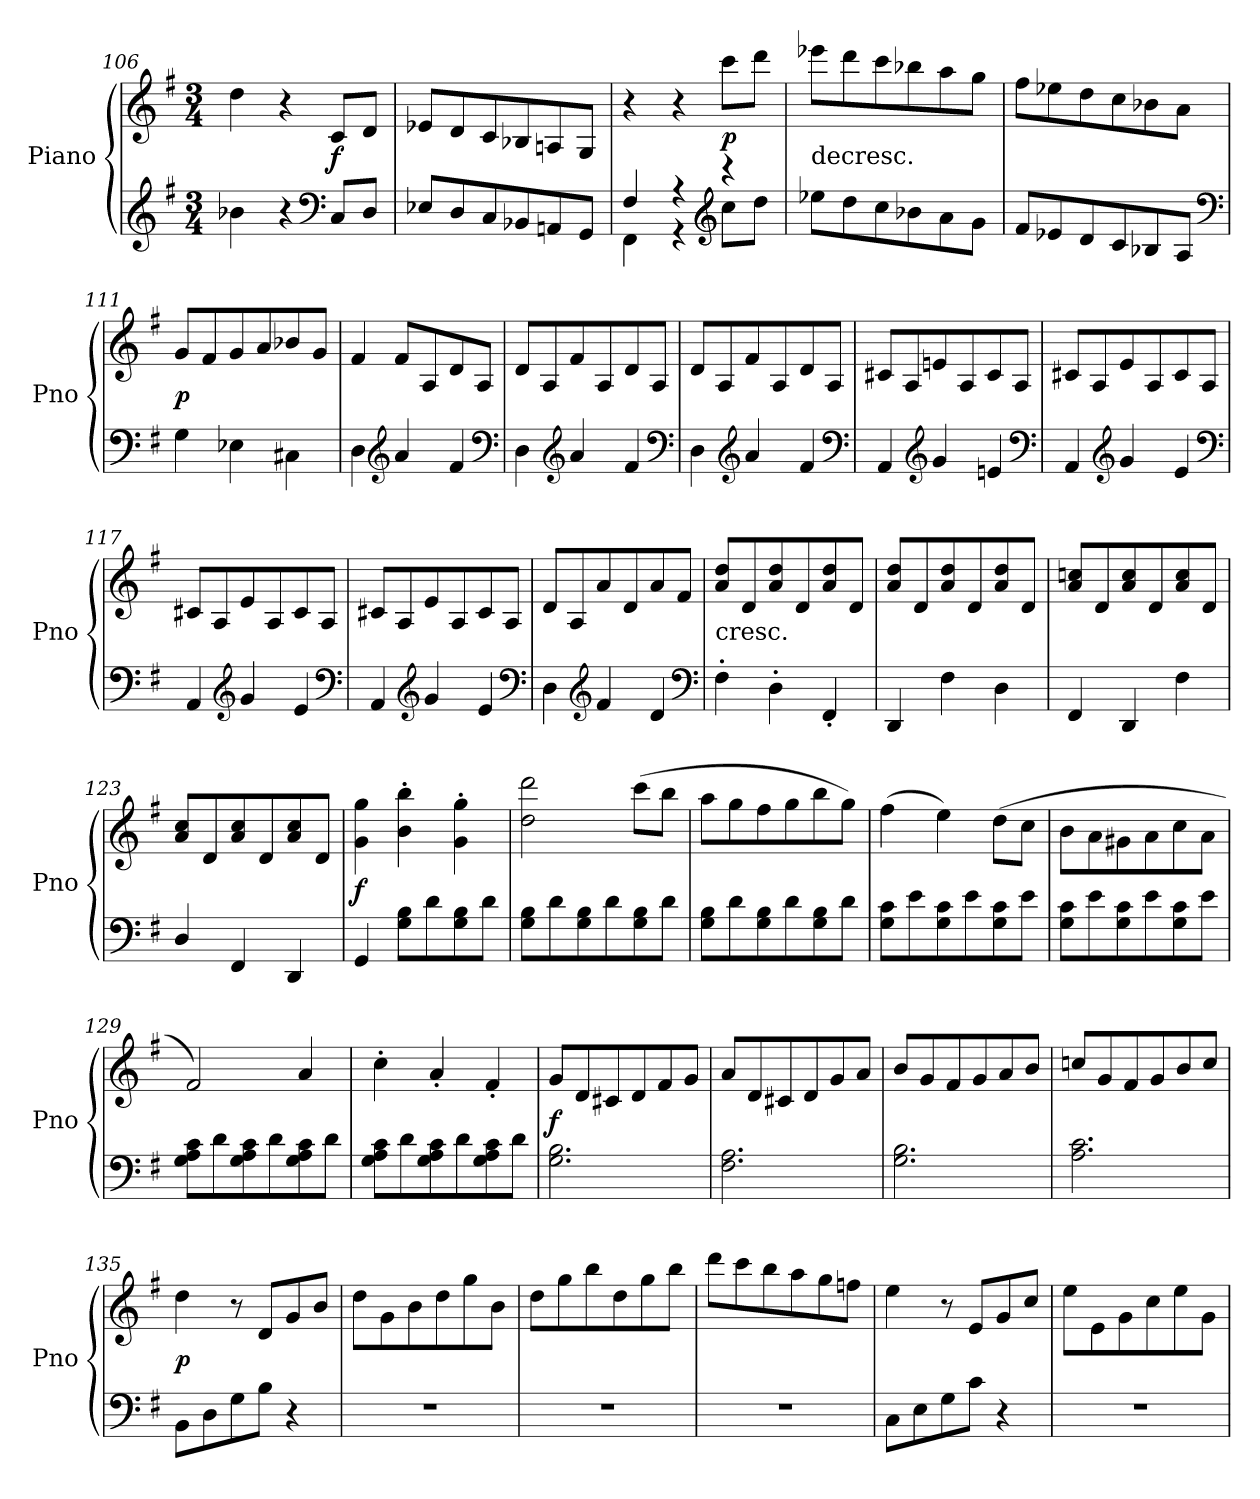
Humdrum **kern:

**kern	**kern	**dynam
*part1	*part1	*part1
*staff2	*staff1	*staff1/2
*I"Piano	*	*
*I'Pno	*	*
*clefG2	*clefG2	*
*k[f#]	*k[f#]	*
*G:	*G:	*
*M3/4	*M3/4	*
=106	=106	=106
4b-X\	4dd\	.
4r	4r	.
*clefF4	*	*
8C/L	8c/L	f
8D/J	8d/J	.
=107	=107	=107
8E-X/L	8e-X/L	.
8D/	8d/	.
8C/	8c/	.
8BB-X/	8B-X/	.
8AAn/	8An/	.
8GG/J	8G/J	.
=108	=108	=108
*^	*	*
4F#/	4FF#\	4r	.
4r	4r	4r	.
*clefG2	*	*	*
4r	8cc\L	8ccc\L	p
.	8dd\J	8ddd\J	.
=109	=109	=109	=109
!	!	!LO:TX:c:t=decresc.	!
*v	*v	*	*
8ee-X\L	8eee-X\L	.
8dd\	8ddd\	.
8cc\	8ccc\	.
8b-X\	8bb-X\	.
8a\	8aa\	.
8g\J	8gg\J	.
=110	=110	=110
8f#/L	8ff#\L	.
8e-X/	8ee-X\	.
8d/	8dd\	.
8c/	8cc\	.
8B-X/	8b-X\	.
8A/J	8a\J	.
*clefF4	*	*
=111	=111	=111
4G\	8g/L	p
.	8f#/	.
4E-X\	8g/	.
.	8a/	.
4C#X\	8b-X/	.
.	8g/J	.
=112	=112	=112
4D\	4f#/	.
*clefG2	*	*
4a/	8f#/L	.
.	8A/	.
4f#/	8d/	.
.	8A/J	.
*clefF4	*	*
=113	=113	=113
4D\	8d/L	.
.	8A/	.
*clefG2	*	*
4a/	8f#/	.
.	8A/	.
4f#/	8d/	.
.	8A/J	.
*clefF4	*	*
=114	=114	=114
4D\	8d/L	.
.	8A/	.
*clefG2	*	*
4a/	8f#/	.
.	8A/	.
4f#/	8d/	.
.	8A/J	.
*clefF4	*	*
=115	=115	=115
4AA/	8c#X/L	.
.	8A/	.
*clefG2	*	*
4g/	8en/	.
.	8A/	.
4en/	8c#/	.
.	8A/J	.
*clefF4	*	*
=116	=116	=116
4AA/	8c#X/L	.
.	8A/	.
*clefG2	*	*
4g/	8e/	.
.	8A/	.
4e/	8c#/	.
.	8A/J	.
*clefF4	*	*
=117	=117	=117
4AA/	8c#X/L	.
.	8A/	.
*clefG2	*	*
4g/	8e/	.
.	8A/	.
4e/	8c#/	.
.	8A/J	.
*clefF4	*	*
=118	=118	=118
4AA/	8c#X/L	.
.	8A/	.
*clefG2	*	*
4g/	8e/	.
.	8A/	.
4e/	8c#/	.
.	8A/J	.
*clefF4	*	*
=119	=119	=119
4D\	8d/L	.
.	8A/	.
*clefG2	*	*
4f#/	8a/	.
.	8d/	.
4d/	8a/	.
.	8f#/J	.
*clefF4	*	*
=120	=120	=120
!	!LO:TX:c:t=cresc.	!
4F#'\	8a/ 8dd/L	.
.	8d/	.
4D'\	8a/ 8dd/	.
.	8d/	.
4FF#'/	8a/ 8dd/	.
.	8d/J	.
=121	=121	=121
4DD/	8a/ 8dd/L	.
.	8d/	.
4F#\	8a/ 8dd/	.
.	8d/	.
4D\	8a/ 8dd/	.
.	8d/J	.
=122	=122	=122
4FF#/	8a/ 8ccn/L	.
.	8d/	.
4DD/	8a/ 8cc/	.
.	8d/	.
4F#\	8a/ 8cc/	.
.	8d/J	.
=123	=123	=123
4D/	8a/ 8cc/L	.
.	8d/	.
4FF#/	8a/ 8cc/	.
.	8d/	.
4DD/	8a/ 8cc/	.
.	8d/J	.
=124	=124	=124
4GG/	4g\ 4gg\	f
8G\ 8B\L	4b'\ 4bb'\	.
8d\	.	.
8G\ 8B\	4g'\ 4gg'\	.
8d\J	.	.
=125	=125	=125
8G\ 8B\L	2dd\ 2ddd\	.
8d\	.	.
8G\ 8B\	.	.
8d\	.	.
8G\ 8B\	(8ccc\L	.
8d\J	8bb\J	.
=126	=126	=126
8G\ 8B\L	8aa\L	.
8d\	8gg\	.
8G\ 8B\	8ff#\	.
8d\	8gg\	.
8G\ 8B\	8bb\	.
8d\J	8gg\J)	.
=127	=127	=127
8G\ 8c\L	(4ff#\	.
8e\	.	.
8G\ 8c\	4ee\)	.
8e\	.	.
8G\ 8c\	(8dd\L	.
8e\J	8cc\J	.
=128	=128	=128
8G\ 8c\L	8b\L	.
8e\	8a\	.
8G\ 8c\	8g#X\	.
8e\	8a\	.
8G\ 8c\	8cc\	.
8e\J	8a\J	.
=129	=129	=129
8G\ 8A\ 8c\L	2f#/)	.
8d\	.	.
8G\ 8A\ 8c\	.	.
8d\	.	.
8G\ 8A\ 8c\	4a/	.
8d\J	.	.
=130	=130	=130
8G\ 8A\ 8c\L	4cc'\	.
8d\	.	.
8G\ 8A\ 8c\	4a'/	.
8d\	.	.
8G\ 8A\ 8c\	4f#'/	.
8d\J	.	.
=131	=131	=131
2.G\ 2.B\	8g/L	f
.	8d/	.
.	8c#X/	.
.	8d/	.
.	8f#/	.
.	8g/J	.
=132	=132	=132
2.F#\ 2.A\	8a/L	.
.	8d/	.
.	8c#X/	.
.	8d/	.
.	8g/	.
.	8a/J	.
=133	=133	=133
2.G\ 2.B\	8b/L	.
.	8g/	.
.	8f#/	.
.	8g/	.
.	8a/	.
.	8b/J	.
=134	=134	=134
2.A\ 2.c\	8ccn/L	.
.	8g/	.
.	8f#/	.
.	8g/	.
.	8b/	.
.	8cc/J	.
=135	=135	=135
8BB\L	4dd\	p
8D\	.	.
8G\	8r	.
8B\J	8d/L	.
4r	8g/	.
.	8b/J	.
=136	=136	=136
2.r	8dd\L	.
.	8g\	.
.	8b\	.
.	8dd\	.
.	8gg\	.
.	8b\J	.
=137	=137	=137
2.r	8dd\L	.
.	8gg\	.
.	8bb\	.
.	8dd\	.
.	8gg\	.
.	8bb\J	.
=138	=138	=138
2.r	8ddd\L	.
.	8ccc\	.
.	8bb\	.
.	8aa\	.
.	8gg\	.
.	8ffn\J	.
=139	=139	=139
8C\L	4ee\	.
8E\	.	.
8G\	8r	.
8c\J	8e/L	.
4r	8g/	.
.	8cc/J	.
=140	=140	=140
2.r	8ee\L	.
.	8e\	.
.	8g\	.
.	8cc\	.
.	8ee\	.
.	8g\J	.
=	=	=
*-	*-	*-
